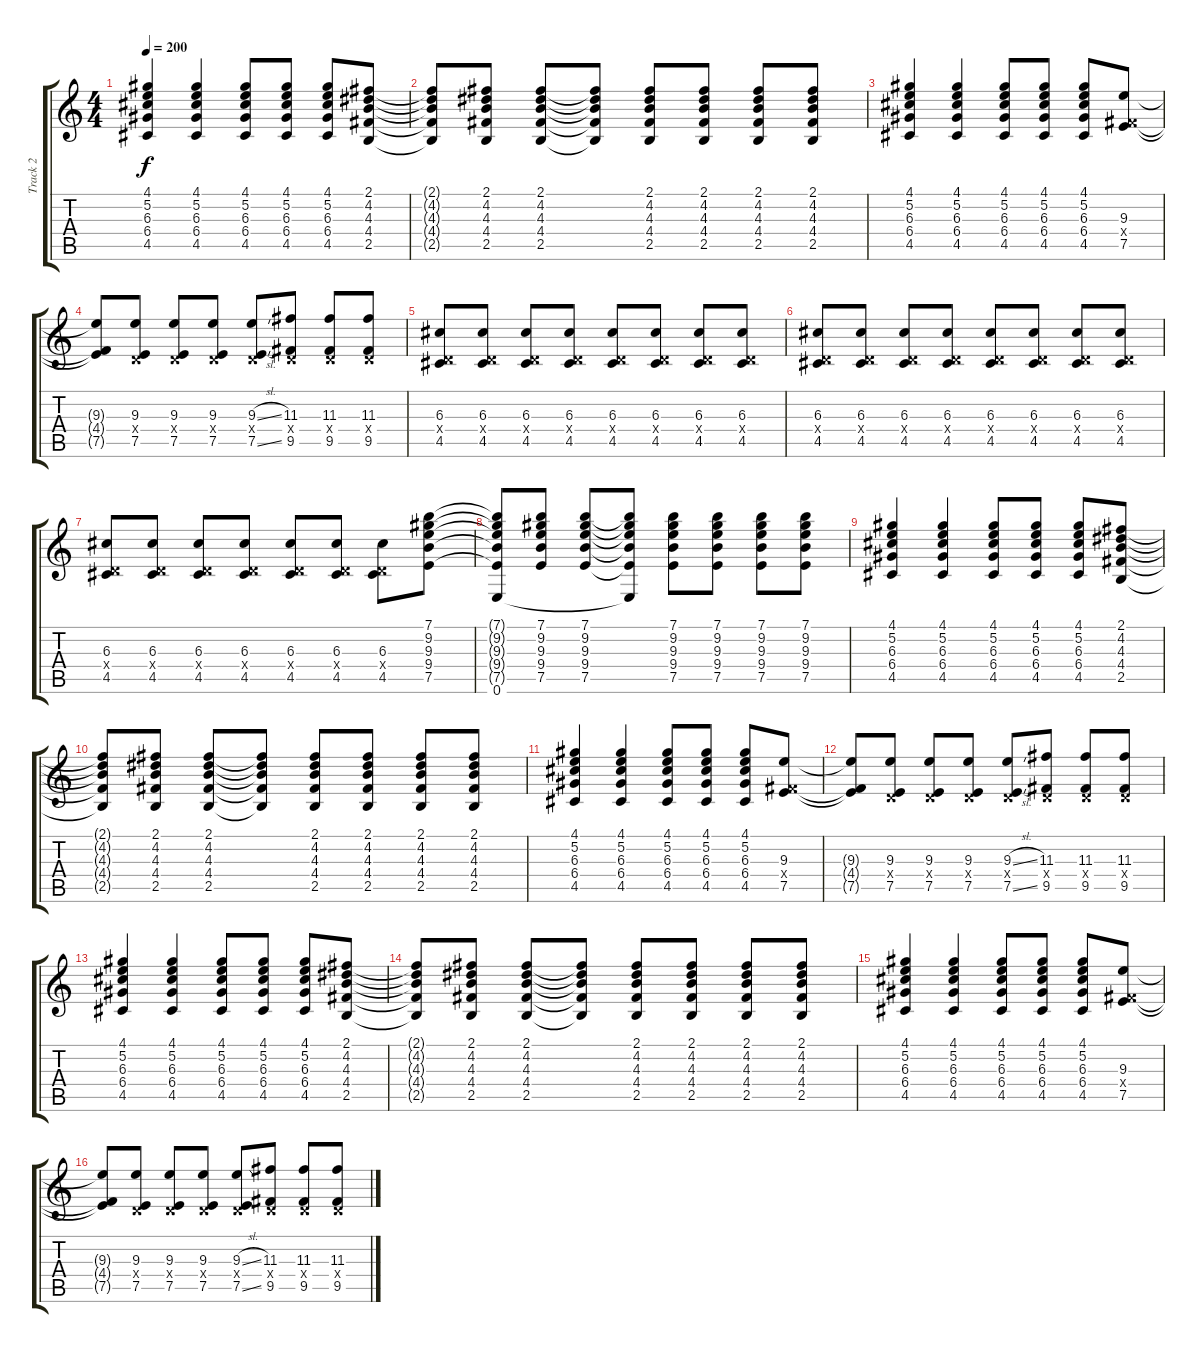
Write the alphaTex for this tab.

\track ("Track 2" "Track 2") {instrument distortionguitar}
\staff {score tabs}
\tuning (E4 B3 G3 D3 A2 E2) {hide}
\ts (4 4)
\tempo 200
\clef g2
\ks c
(4.1 5.2 6.3 6.4 4.5).4{dy f} (4.1 5.2 6.3 6.4 4.5).4 (4.1 5.2 6.3 6.4 4.5).8 (4.1 5.2 6.3 6.4 4.5).8 (4.1 5.2 6.3 6.4 4.5).8 (2.1 4.2 4.3 4.4 2.5).8 |
(2.1{t} 4.2{t} 4.3{t} 4.4{t} 2.5{t}).8 (2.1 4.2 4.3 4.4 2.5).8 (2.1 4.2 4.3 4.4 2.5).8 (2.1{t} 4.2{t} 4.3{t} 4.4{t} 2.5{t}).8 (2.1 4.2 4.3 4.4 2.5).8 (2.1 4.2 4.3 4.4 2.5).8 (2.1 4.2 4.3 4.4 2.5).8 (2.1 4.2 4.3 4.4 2.5).8 |
(4.1 5.2 6.3 6.4 4.5).4 (4.1 5.2 6.3 6.4 4.5).4 (4.1 5.2 6.3 6.4 4.5).8 (4.1 5.2 6.3 6.4 4.5).8 (4.1 5.2 6.3 6.4 4.5).8 (9.3 4.4{x} 7.5).8 |
(9.3{t} 4.4{t} 7.5{t}).8 (9.3 0.4{x} 7.5).8 (9.3 0.4{x} 7.5).8 (9.3 0.4{x} 7.5).8 (9.3{sl} 0.4{x} 7.5{sl}).8 (11.3 0.4{x} 9.5).8 (11.3 0.4{x} 9.5).8 (11.3 0.4{x} 9.5).8 |
(6.3 0.4{x} 4.5).8 (6.3 0.4{x} 4.5).8 (6.3 0.4{x} 4.5).8 (6.3 0.4{x} 4.5).8 (6.3 0.4{x} 4.5).8 (6.3 0.4{x} 4.5).8 (6.3 0.4{x} 4.5).8 (6.3 0.4{x} 4.5).8 |
(6.3 0.4{x} 4.5).8 (6.3 0.4{x} 4.5).8 (6.3 0.4{x} 4.5).8 (6.3 0.4{x} 4.5).8 (6.3 0.4{x} 4.5).8 (6.3 0.4{x} 4.5).8 (6.3 0.4{x} 4.5).8 (6.3 0.4{x} 4.5).8 |
(6.3 0.4{x} 4.5).8 (6.3 0.4{x} 4.5).8 (6.3 0.4{x} 4.5).8 (6.3 0.4{x} 4.5).8 (6.3 0.4{x} 4.5).8 (6.3 0.4{x} 4.5).8 (6.3 0.4{x} 4.5).8 (7.1 9.2 9.3 9.4 7.5).8 |
(7.1{t} 9.2{t} 9.3{t} 9.4{t} 7.5{t} 0.6).8 (7.1 9.2 9.3 9.4 7.5).8 (7.1 9.2 9.3 9.4 7.5).8 (7.1{t} 9.2{t} 9.3{t} 9.4{t} 7.5{t} 0.6{t}).8 (7.1 9.2 9.3 9.4 7.5).8 (7.1 9.2 9.3 9.4 7.5).8 (7.1 9.2 9.3 9.4 7.5).8 (7.1 9.2 9.3 9.4 7.5).8 |
(4.1 5.2 6.3 6.4 4.5).4 (4.1 5.2 6.3 6.4 4.5).4 (4.1 5.2 6.3 6.4 4.5).8 (4.1 5.2 6.3 6.4 4.5).8 (4.1 5.2 6.3 6.4 4.5).8 (2.1 4.2 4.3 4.4 2.5).8 |
(2.1{t} 4.2{t} 4.3{t} 4.4{t} 2.5{t}).8 (2.1 4.2 4.3 4.4 2.5).8 (2.1 4.2 4.3 4.4 2.5).8 (2.1{t} 4.2{t} 4.3{t} 4.4{t} 2.5{t}).8 (2.1 4.2 4.3 4.4 2.5).8 (2.1 4.2 4.3 4.4 2.5).8 (2.1 4.2 4.3 4.4 2.5).8 (2.1 4.2 4.3 4.4 2.5).8 |
(4.1 5.2 6.3 6.4 4.5).4 (4.1 5.2 6.3 6.4 4.5).4 (4.1 5.2 6.3 6.4 4.5).8 (4.1 5.2 6.3 6.4 4.5).8 (4.1 5.2 6.3 6.4 4.5).8 (9.3 4.4{x} 7.5).8 |
(9.3{t} 4.4{t} 7.5{t}).8 (9.3 0.4{x} 7.5).8 (9.3 0.4{x} 7.5).8 (9.3 0.4{x} 7.5).8 (9.3{sl} 0.4{x} 7.5{sl}).8 (11.3 0.4{x} 9.5).8 (11.3 0.4{x} 9.5).8 (11.3 0.4{x} 9.5).8 |
(4.1 5.2 6.3 6.4 4.5).4 (4.1 5.2 6.3 6.4 4.5).4 (4.1 5.2 6.3 6.4 4.5).8 (4.1 5.2 6.3 6.4 4.5).8 (4.1 5.2 6.3 6.4 4.5).8 (2.1 4.2 4.3 4.4 2.5).8 |
(2.1{t} 4.2{t} 4.3{t} 4.4{t} 2.5{t}).8 (2.1 4.2 4.3 4.4 2.5).8 (2.1 4.2 4.3 4.4 2.5).8 (2.1{t} 4.2{t} 4.3{t} 4.4{t} 2.5{t}).8 (2.1 4.2 4.3 4.4 2.5).8 (2.1 4.2 4.3 4.4 2.5).8 (2.1 4.2 4.3 4.4 2.5).8 (2.1 4.2 4.3 4.4 2.5).8 |
(4.1 5.2 6.3 6.4 4.5).4 (4.1 5.2 6.3 6.4 4.5).4 (4.1 5.2 6.3 6.4 4.5).8 (4.1 5.2 6.3 6.4 4.5).8 (4.1 5.2 6.3 6.4 4.5).8 (9.3 4.4{x} 7.5).8 |
(9.3{t} 4.4{t} 7.5{t}).8 (9.3 0.4{x} 7.5).8 (9.3 0.4{x} 7.5).8 (9.3 0.4{x} 7.5).8 (9.3{sl} 0.4{x} 7.5{sl}).8 (11.3 0.4{x} 9.5).8 (11.3 0.4{x} 9.5).8 (11.3 0.4{x} 9.5).8
